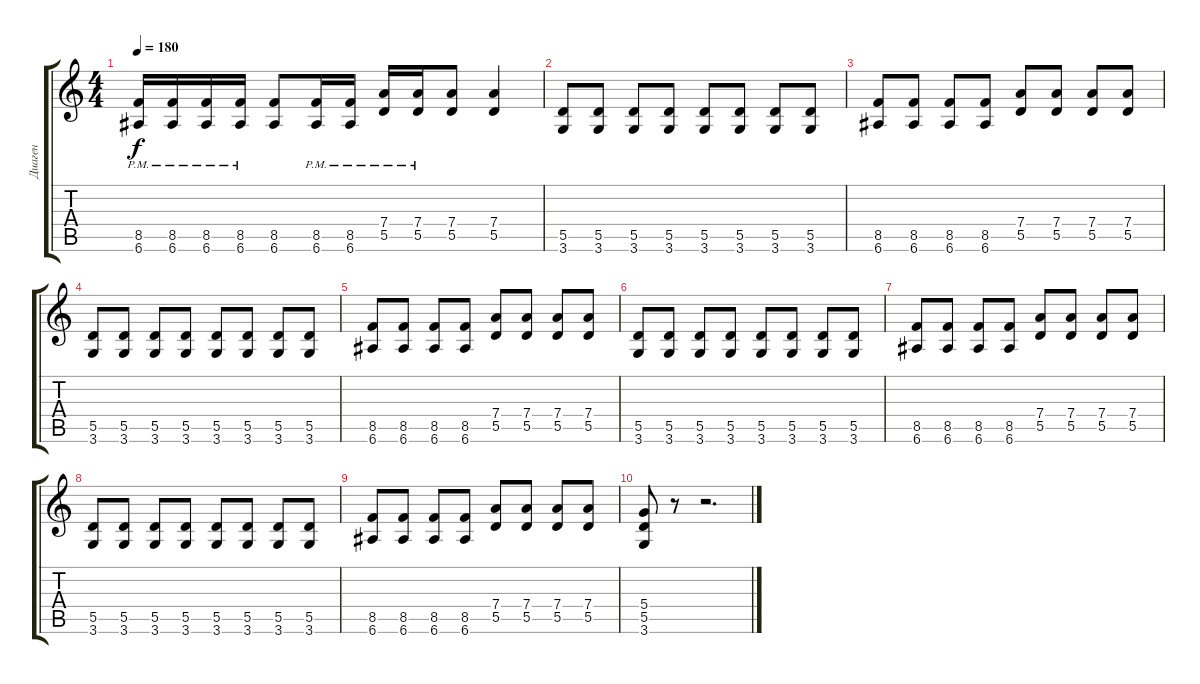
\track ("Диаген" "Диаген") {instrument overdrivenguitar}
\staff {score tabs}
\tuning (E4 B3 G3 D3 A2 E2) {hide}
\ts (4 4)
\tempo 180
\clef g2
\ks c
(8.5{pm} 6.6{pm}).16{dy f} (8.5{pm} 6.6{pm}).16 (8.5{pm} 6.6{pm}).16 (8.5{pm} 6.6{pm}).16 (8.5 6.6).8 (8.5{pm} 6.6{pm}).16 (8.5{pm} 6.6{pm}).16 (7.4{pm} 5.5{pm}).16 (7.4{pm} 5.5{pm}).16 (7.4 5.5).8 (7.4 5.5).4 |
(5.5 3.6).8 (5.5 3.6).8 (5.5 3.6).8 (5.5 3.6).8 (5.5 3.6).8 (5.5 3.6).8 (5.5 3.6).8 (5.5 3.6).8 |
(8.5 6.6).8 (8.5 6.6).8 (8.5 6.6).8 (8.5 6.6).8 (7.4 5.5).8 (7.4 5.5).8 (7.4 5.5).8 (7.4 5.5).8 |
(5.5 3.6).8 (5.5 3.6).8 (5.5 3.6).8 (5.5 3.6).8 (5.5 3.6).8 (5.5 3.6).8 (5.5 3.6).8 (5.5 3.6).8 |
(8.5 6.6).8 (8.5 6.6).8 (8.5 6.6).8 (8.5 6.6).8 (7.4 5.5).8 (7.4 5.5).8 (7.4 5.5).8 (7.4 5.5).8 |
(5.5 3.6).8 (5.5 3.6).8 (5.5 3.6).8 (5.5 3.6).8 (5.5 3.6).8 (5.5 3.6).8 (5.5 3.6).8 (5.5 3.6).8 |
(8.5 6.6).8 (8.5 6.6).8 (8.5 6.6).8 (8.5 6.6).8 (7.4 5.5).8 (7.4 5.5).8 (7.4 5.5).8 (7.4 5.5).8 |
(5.5 3.6).8 (5.5 3.6).8 (5.5 3.6).8 (5.5 3.6).8 (5.5 3.6).8 (5.5 3.6).8 (5.5 3.6).8 (5.5 3.6).8 |
(8.5 6.6).8 (8.5 6.6).8 (8.5 6.6).8 (8.5 6.6).8 (7.4 5.5).8 (7.4 5.5).8 (7.4 5.5).8 (7.4 5.5).8 |
(5.4 5.5 3.6).8 r.8 r.2{d}
